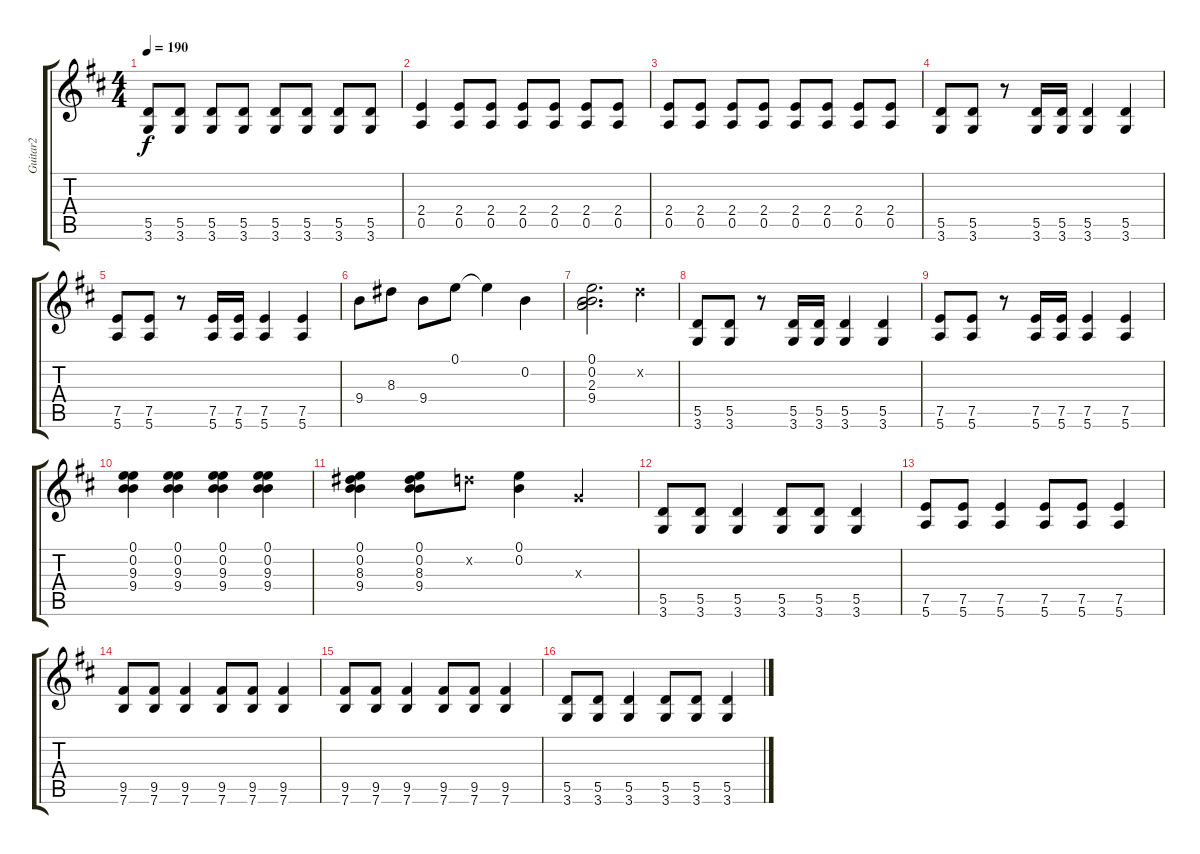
\track ("Guitar2" "Guitar2") {instrument distortionguitar}
\staff {score tabs}
\tuning (E4 B3 G3 D3 A2 E2) {hide}
\ts (4 4)
\tempo 190
\clef g2
\ks d
(5.5 3.6).8{dy f} (5.5 3.6).8 (5.5 3.6).8 (5.5 3.6).8 (5.5 3.6).8 (5.5 3.6).8 (5.5 3.6).8 (5.5 3.6).8 |
(2.4 0.5).4 (2.4 0.5).8 (2.4 0.5).8 (2.4 0.5).8 (2.4 0.5).8 (2.4 0.5).8 (2.4 0.5).8 |
(2.4 0.5).8 (2.4 0.5).8 (2.4 0.5).8 (2.4 0.5).8 (2.4 0.5).8 (2.4 0.5).8 (2.4 0.5).8 (2.4 0.5).8 |
(5.5 3.6).8 (5.5 3.6).8 r.8 (5.5 3.6).16 (5.5 3.6).16 (5.5 3.6).4 (5.5 3.6).4 |
(7.5 5.6).8 (7.5 5.6).8 r.8 (7.5 5.6).16 (7.5 5.6).16 (7.5 5.6).4 (7.5 5.6).4 |
9.4.8 8.3.8 9.4.8 0.1.8 0.1{t}.4 0.2.4 |
(0.1 0.2 2.3 9.4).2{d} 3.2{x}.4 |
(5.5 3.6).8 (5.5 3.6).8 r.8 (5.5 3.6).16 (5.5 3.6).16 (5.5 3.6).4 (5.5 3.6).4 |
(7.5 5.6).8 (7.5 5.6).8 r.8 (7.5 5.6).16 (7.5 5.6).16 (7.5 5.6).4 (7.5 5.6).4 |
(0.1 0.2 9.3 9.4).4 (0.1 0.2 9.3 9.4).4 (0.1 0.2 9.3 9.4).4 (0.1 0.2 9.3 9.4).4 |
(0.1 0.2 8.3 9.4).4 (0.1 0.2 8.3 9.4).8 3.2{x}.8 (0.1 0.2).4 0.3{x}.4 |
(5.5 3.6).8 (5.5 3.6).8 (5.5 3.6).4 (5.5 3.6).8 (5.5 3.6).8 (5.5 3.6).4 |
(7.5 5.6).8 (7.5 5.6).8 (7.5 5.6).4 (7.5 5.6).8 (7.5 5.6).8 (7.5 5.6).4 |
(9.5 7.6).8 (9.5 7.6).8 (9.5 7.6).4 (9.5 7.6).8 (9.5 7.6).8 (9.5 7.6).4 |
(9.5 7.6).8 (9.5 7.6).8 (9.5 7.6).4 (9.5 7.6).8 (9.5 7.6).8 (9.5 7.6).4 |
(5.5 3.6).8 (5.5 3.6).8 (5.5 3.6).4 (5.5 3.6).8 (5.5 3.6).8 (5.5 3.6).4
